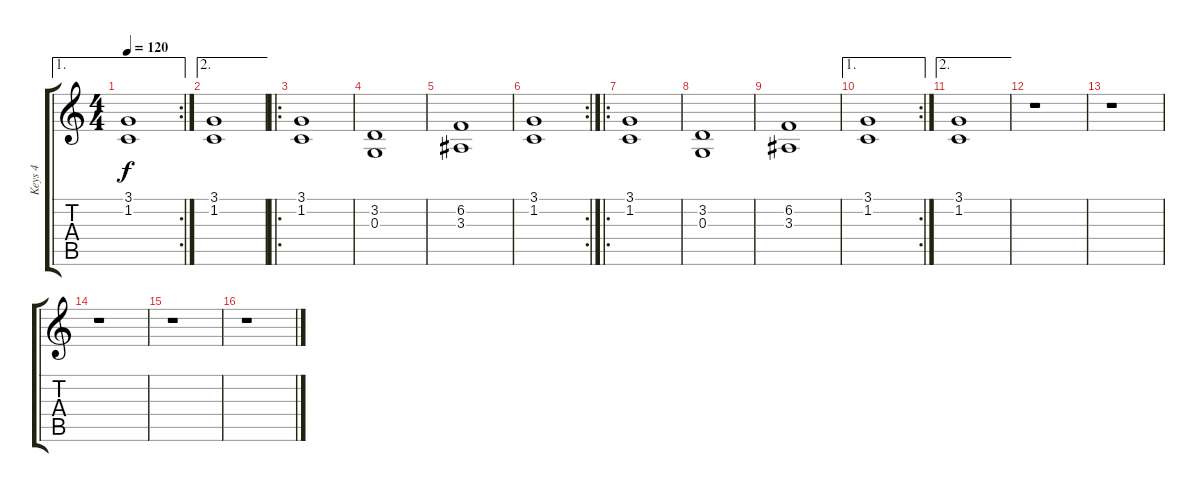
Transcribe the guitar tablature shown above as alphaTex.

\track ("Keys 4" "Keys 4") {instrument synthstrings2}
\staff {score tabs}
\tuning (E4 B3 G3 D3 A2 E2) {hide}
\ae 1
\rc 2
\ts (4 4)
\tempo 120
\clef g2
\ks c
(3.1 1.2).1{dy f} |
\ae 2
(3.1 1.2).1 |
\ro
(3.1 1.2).1 |
(3.2 0.3).1 |
(6.2 3.3).1 |
\rc 2
(3.1 1.2).1 |
\ro
(3.1 1.2).1 |
(3.2 0.3).1 |
(6.2 3.3).1 |
\ae 1
\rc 2
(3.1 1.2).1 |
\ae 2
(3.1 1.2).1 |
r.1 |
r.1 |
r.1 |
r.1 |
r.1
